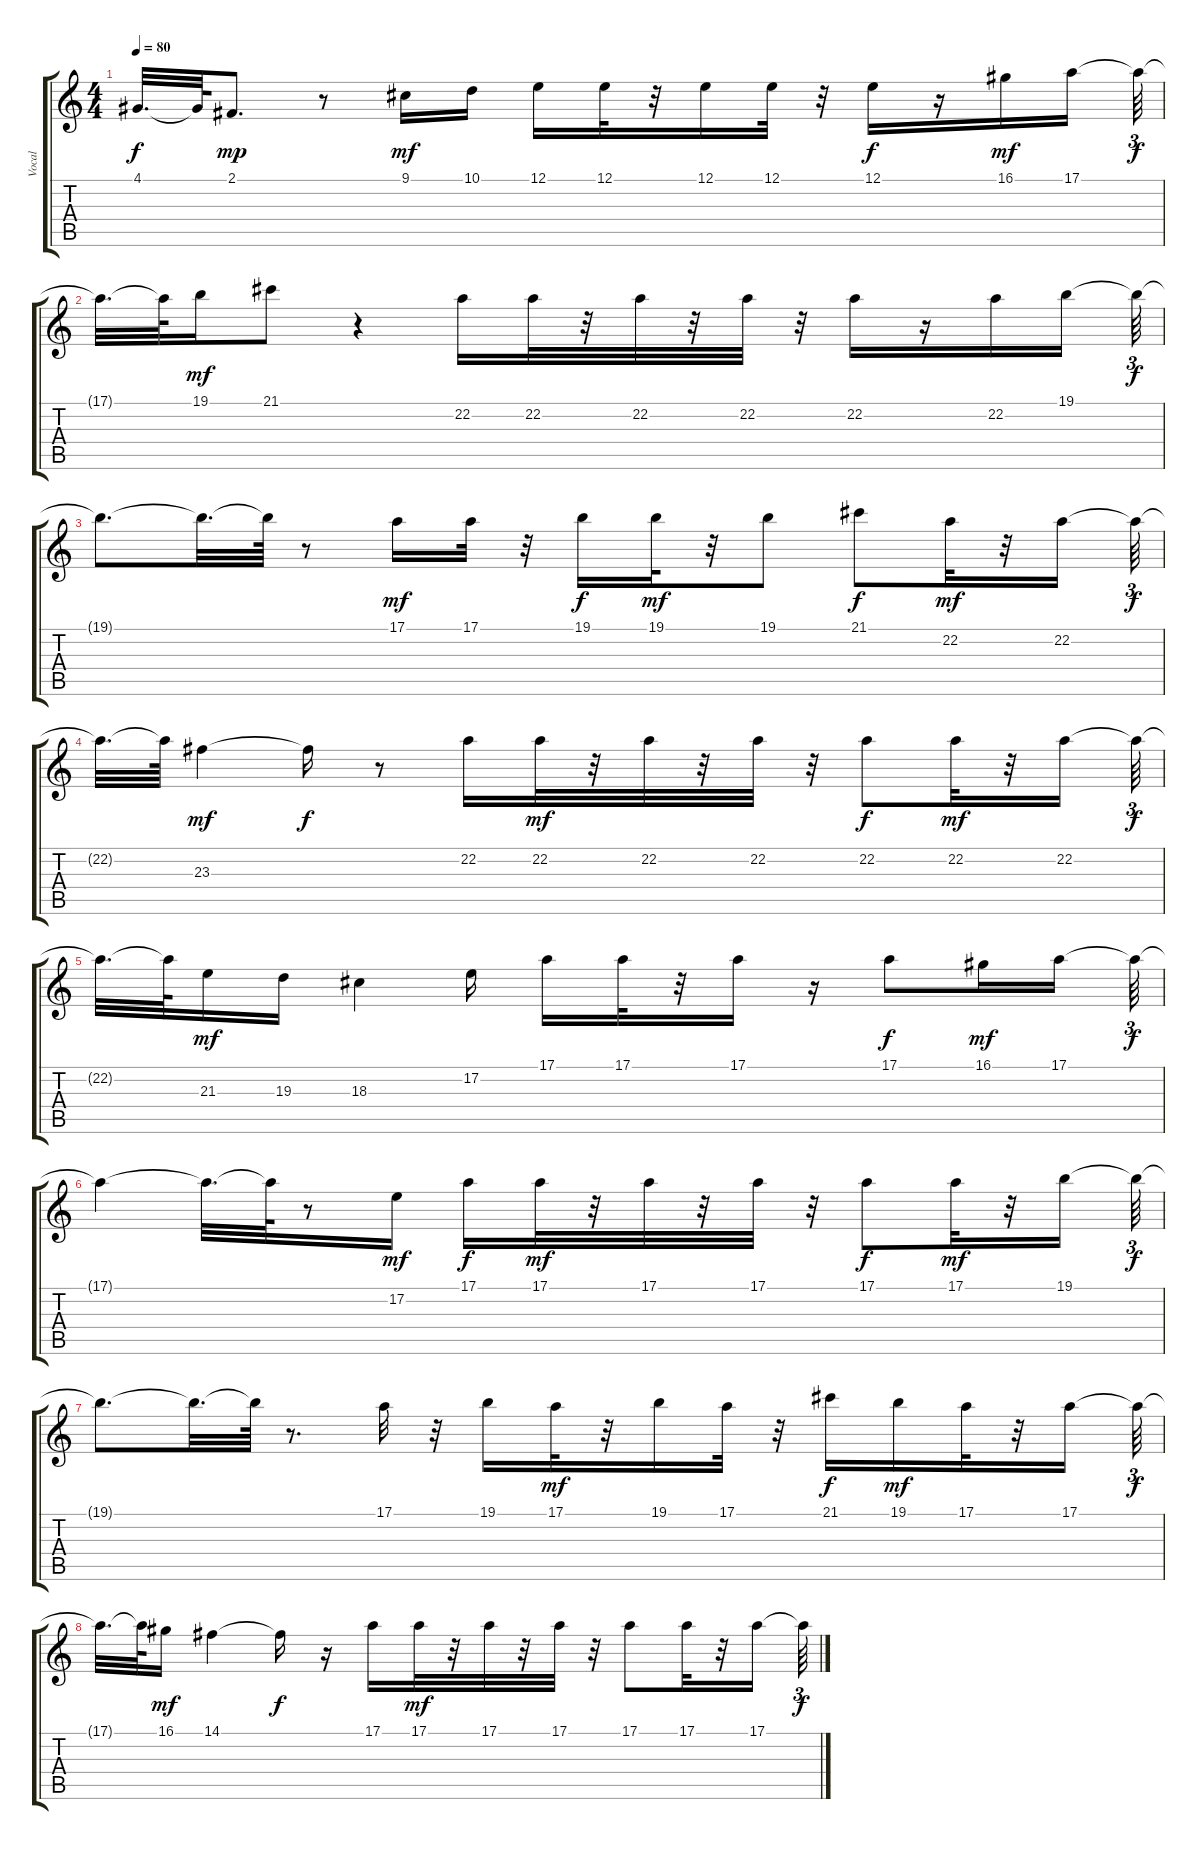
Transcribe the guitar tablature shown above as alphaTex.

\track ("Vocal" "Vocal") {instrument lead3calliope}
\staff {score tabs}
\tuning (E4 B3 G3 D3 A2 E2) {hide}
\ts (4 4)
\tempo 80
\clef g2
\ks c
4.1{t}.32{d dy f} 4.1{t}.64 2.1.8{d dy mp} r.8 9.1.16{dy mf} 10.1.16 12.1.16 12.1.32 r.32 12.1.16 12.1.32 r.32 12.1.16{dy f} r.16 16.1.16{dy mf} 17.1.16 17.1{t}.64{tu (3 2) dy f} |
17.1{t}.32{d} 17.1{t}.64 19.1.16{dy mf} 21.1.8 r.4 22.2.16 22.2.32 r.32 22.2.32 r.32 22.2.32 r.32 22.2.16 r.16 22.2.16 19.1.16 19.1{t}.64{tu (3 2) dy f} |
19.1{t}.8{d} 19.1{t}.32{d} 19.1{t}.64 r.8 17.1.16{dy mf} 17.1.32 r.32 19.1.16{dy f} 19.1.32{dy mf} r.32 19.1.8 21.1.8{dy f} 22.2.32{dy mf} r.32 22.2.16 22.2{t}.64{tu (3 2) dy f} |
22.2{t}.32{d} 22.2{t}.64 23.3.4{dy mf} 23.3{t}.16{dy f} r.8 22.2.16 22.2.32{dy mf} r.32 22.2.32 r.32 22.2.32 r.32 22.2.8{dy f} 22.2.32{dy mf} r.32 22.2.16 22.2{t}.64{tu (3 2) dy f} |
22.2{t}.32{d} 22.2{t}.64 21.3.16{dy mf} 19.3.16 18.3.4 17.2.16 17.1.16 17.1.32 r.32 17.1.16 r.16 17.1.8{dy f} 16.1.16{dy mf} 17.1.16 17.1{t}.64{tu (3 2) dy f} |
17.1{t}.4 17.1{t}.32{d} 17.1{t}.64 r.8 17.2.16{dy mf} 17.1.16{dy f} 17.1.32{dy mf} r.32 17.1.32 r.32 17.1.32 r.32 17.1.8{dy f} 17.1.32{dy mf} r.32 19.1.16 19.1{t}.64{tu (3 2) dy f} |
19.1{t}.8{d} 19.1{t}.32{d} 19.1{t}.64 r.8{d} 17.1.32 r.32 19.1.16 17.1.32{dy mf} r.32 19.1.16 17.1.32 r.32 21.1.16{dy f} 19.1.16{dy mf} 17.1.32 r.32 17.1.16 17.1{t}.64{tu (3 2) dy f} |
17.1{t}.32{d} 17.1{t}.64 16.1.16{dy mf} 14.1.4 14.1{t}.16{dy f} r.16 17.1.16 17.1.32{dy mf} r.32 17.1.32 r.32 17.1.32 r.32 17.1.8 17.1.32 r.32 17.1.16 17.1{t}.64{tu (3 2) dy f}
